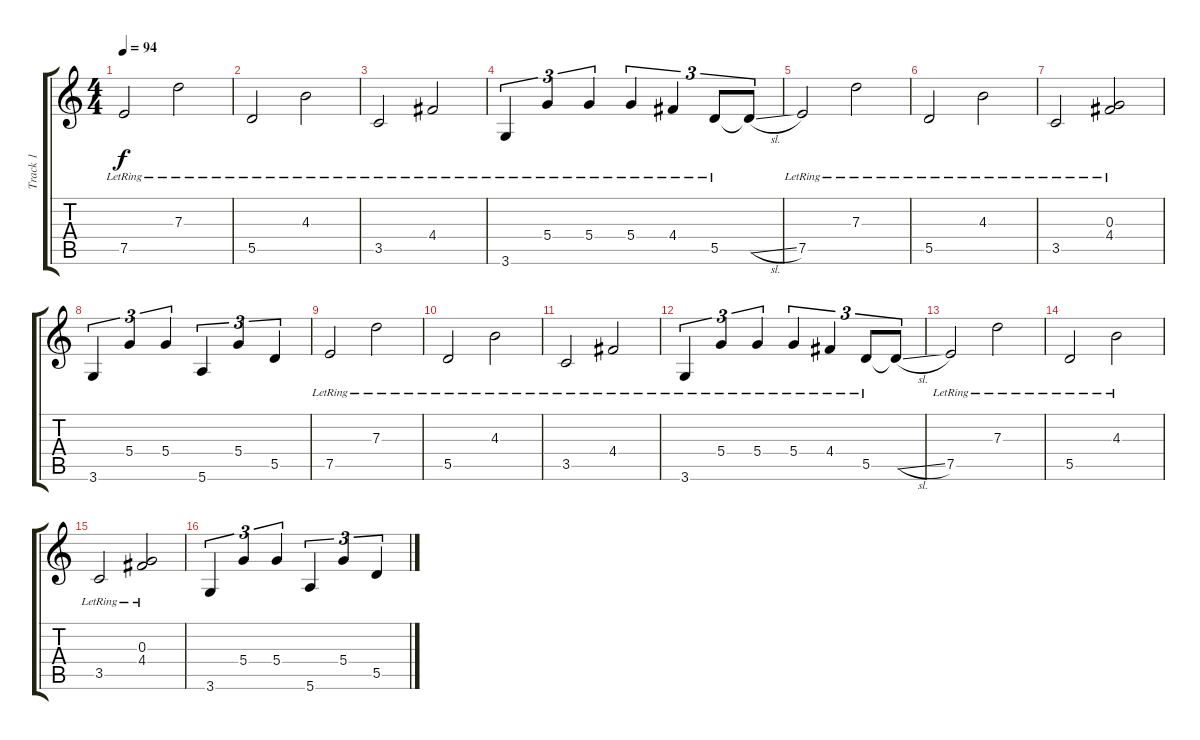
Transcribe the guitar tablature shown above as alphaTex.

\track ("Track 1" "Track 1") {instrument electricguitarjazz}
\staff {score tabs}
\tuning (E4 B3 G3 D3 A2 E2) {hide}
\ts (4 4)
\tempo 94
\clef g2
\ks c
7.5{lr}.2{dy f} 7.3{lr}.2 |
5.5{lr}.2 4.3{lr}.2 |
3.5{lr}.2 4.4{lr}.2 |
3.6{lr}.4{tu (3 2)} 5.4{lr}.4{tu (3 2)} 5.4{lr}.4{tu (3 2)} 5.4{lr}.4{tu (3 2)} 4.4{lr}.4{tu (3 2)} 5.5{lr}.8{tu (3 2)} 5.5{sl t}.8{tu (3 2)} |
7.5{lr}.2 7.3{lr}.2 |
5.5{lr}.2 4.3{lr}.2 |
3.5{lr}.2 (0.3{lr} 4.4{lr}).2 |
3.6.4{tu (3 2)} 5.4.4{tu (3 2)} 5.4.4{tu (3 2)} 5.6.4{tu (3 2)} 5.4.4{tu (3 2)} 5.5.4{tu (3 2)} |
7.5{lr}.2 7.3{lr}.2 |
5.5{lr}.2 4.3{lr}.2 |
3.5{lr}.2 4.4{lr}.2 |
3.6{lr}.4{tu (3 2)} 5.4{lr}.4{tu (3 2)} 5.4{lr}.4{tu (3 2)} 5.4{lr}.4{tu (3 2)} 4.4{lr}.4{tu (3 2)} 5.5{lr}.8{tu (3 2)} 5.5{sl t}.8{tu (3 2)} |
7.5{lr}.2 7.3{lr}.2 |
5.5{lr}.2 4.3{lr}.2 |
3.5{lr}.2 (0.3{lr} 4.4{lr}).2 |
3.6.4{tu (3 2)} 5.4.4{tu (3 2)} 5.4.4{tu (3 2)} 5.6.4{tu (3 2)} 5.4.4{tu (3 2)} 5.5.4{tu (3 2)}
